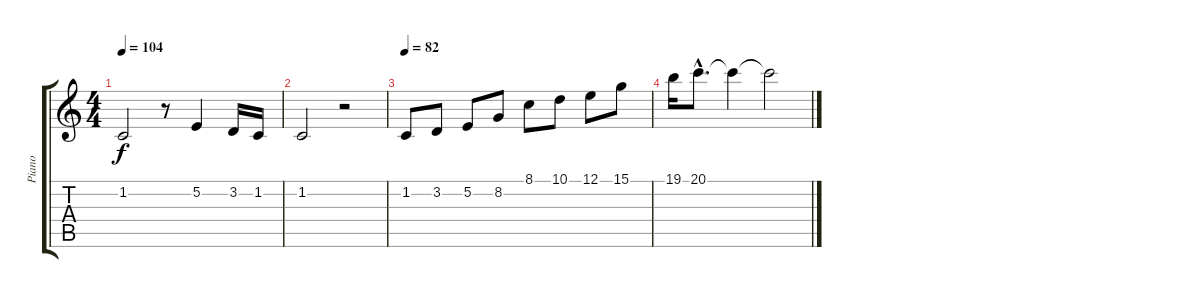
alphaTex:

\track ("Piano" "Piano") {instrument acousticgrandpiano}
\staff {score tabs}
\tuning (E4 B3 G3 D3 A2 E2) {hide}
\ts (4 4)
\tempo 104
\clef g2
\ks c
1.2{t}.2{dy f} r.8 5.2.4 3.2.16 1.2.16 |
1.2.2 r.2 |
\tempo 82
1.2.8 3.2.8 5.2.8 8.2.8 8.1.8 10.1.8 12.1.8 15.1.8 |
19.1.16 20.1{hac}.8{d} 20.1{t}.4 20.1{t}.2
